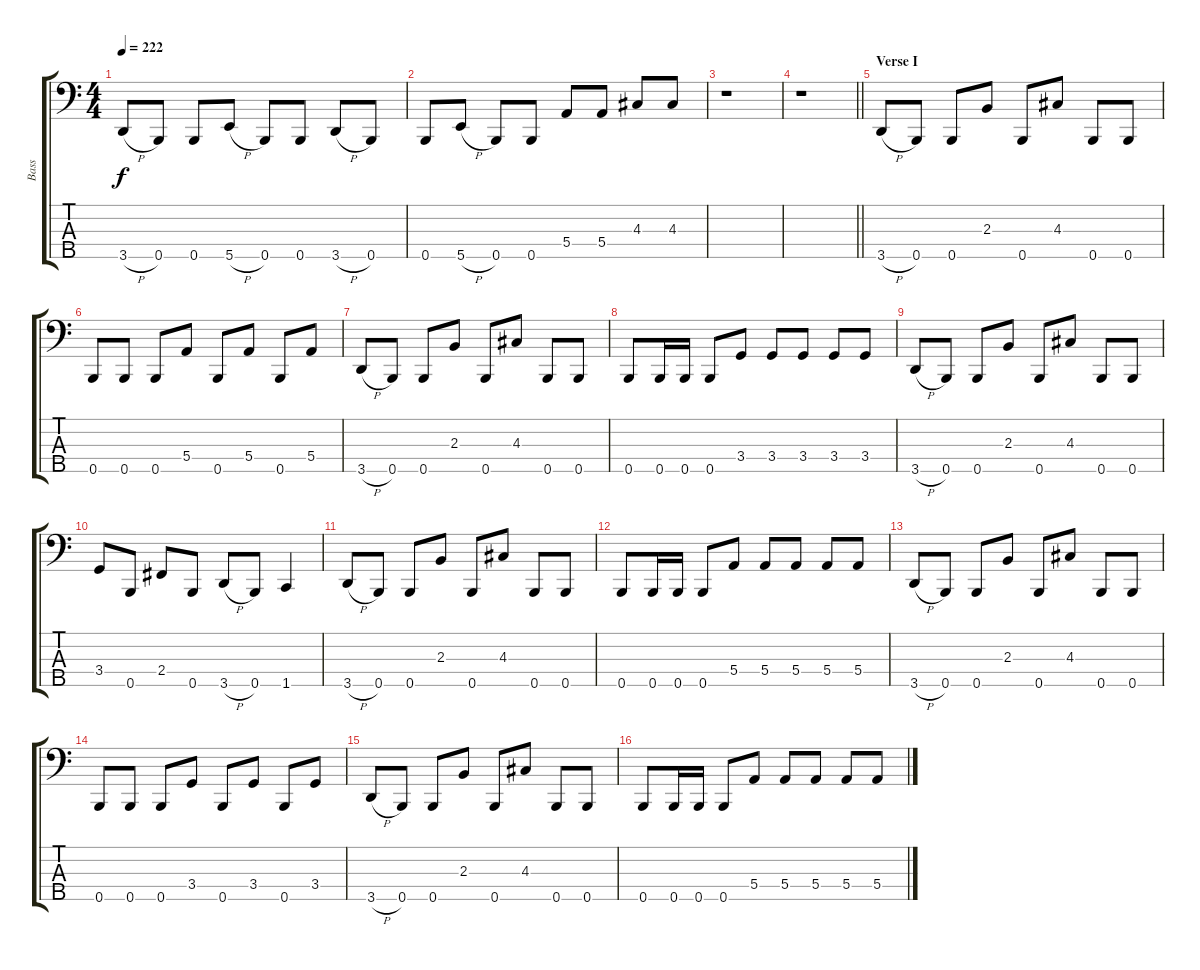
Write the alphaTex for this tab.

\track ("Bass" "Bass") {instrument electricbasspick}
\staff {score tabs}
\tuning (G2 D2 A1 E1 B0) {hide}
\ts (4 4)
\tempo 222
\clef f4
\ks c
3.5{h}.8{dy f} 0.5.8 0.5.8 5.5{h}.8 0.5.8 0.5.8 3.5{h}.8 0.5.8 |
0.5.8 5.5{h}.8 0.5.8 0.5.8 5.4.8 5.4.8 4.3.8 4.3.8 |
r.1 |
\barLineRight lightlight
r.1 |
\section ("" "Verse I")
3.5{h}.8 0.5.8 0.5.8 2.3.8 0.5.8 4.3.8 0.5.8 0.5.8 |
0.5.8 0.5.8 0.5.8 5.4.8 0.5.8 5.4.8 0.5.8 5.4.8 |
3.5{h}.8 0.5.8 0.5.8 2.3.8 0.5.8 4.3.8 0.5.8 0.5.8 |
0.5.8 0.5.16 0.5.16 0.5.8 3.4.8 3.4.8 3.4.8 3.4.8 3.4.8 |
3.5{h}.8 0.5.8 0.5.8 2.3.8 0.5.8 4.3.8 0.5.8 0.5.8 |
3.4.8 0.5.8 2.4.8 0.5.8 3.5{h}.8 0.5.8 1.5.4 |
3.5{h}.8 0.5.8 0.5.8 2.3.8 0.5.8 4.3.8 0.5.8 0.5.8 |
0.5.8 0.5.16 0.5.16 0.5.8 5.4.8 5.4.8 5.4.8 5.4.8 5.4.8 |
3.5{h}.8 0.5.8 0.5.8 2.3.8 0.5.8 4.3.8 0.5.8 0.5.8 |
0.5.8 0.5.8 0.5.8 3.4.8 0.5.8 3.4.8 0.5.8 3.4.8 |
3.5{h}.8 0.5.8 0.5.8 2.3.8 0.5.8 4.3.8 0.5.8 0.5.8 |
0.5.8 0.5.16 0.5.16 0.5.8 5.4.8 5.4.8 5.4.8 5.4.8 5.4.8
